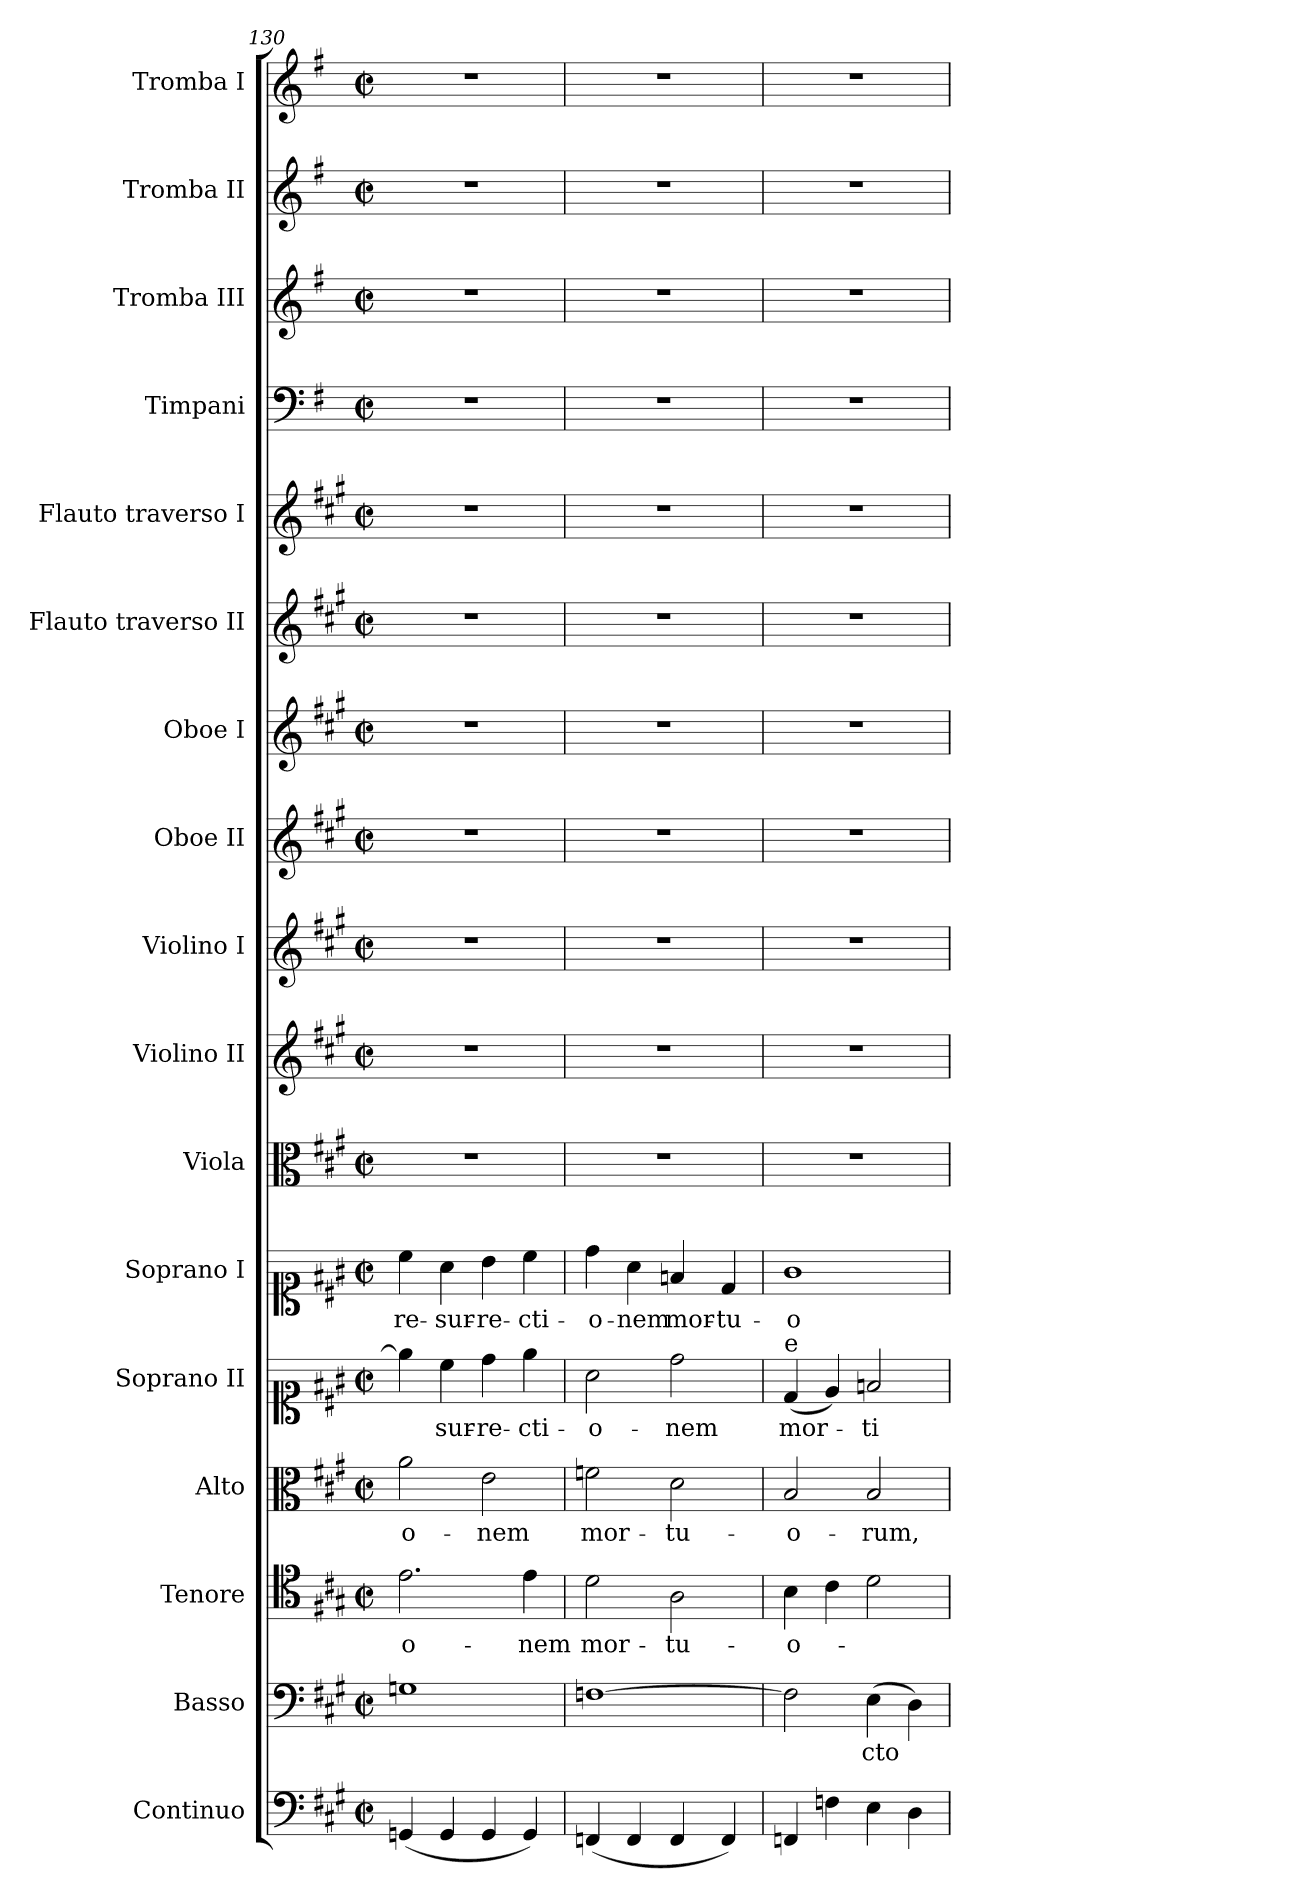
**kern	**kern	**text	**kern	**text	**kern	**text	**kern	**text	**kern	**text	**kern	**kern	**kern	**kern	**kern	**kern	**kern	**kern	**kern	**kern	**kern
*part17	*part16	*part16	*part15	*part15	*part14	*part14	*part13	*part13	*part12	*part12	*part11	*part10	*part9	*part8	*part7	*part6	*part5	*part4	*part3	*part2	*part1
*staff17	*staff16	*staff16	*staff15	*staff15	*staff14	*staff14	*staff13	*staff13	*staff12	*staff12	*staff11	*staff10	*staff9	*staff8	*staff7	*staff6	*staff5	*staff4	*staff3	*staff2	*staff1
*I"Continuo	*I"Basso	*	*I"Tenore	*	*I"Alto	*	*I"Soprano II	*	*I"Soprano I	*	*I"Viola	*I"Violino II	*I"Violino I	*I"Oboe II	*I"Oboe I	*I"Flauto traverso II	*I"Flauto traverso I	*I"Timpani	*I"Tromba III	*I"Tromba II	*I"Tromba I
*I'Cont.	*I'B.	*	*I'T.	*	*I'A.	*	*I'S. II	*	*I'S. I	*	*I'Vla.	*I'Vln. II	*I'Vln. I	*I'Ob. II	*I'Ob. I	*I'Fl. trv. II	*I'Fl. trv. I	*I'Timp.	*I'Tr. III	*I'Tr. II	*I'Tr. I
*clefF4	*clefF4	*	*clefC4	*	*clefC3	*	*clefC1	*	*clefC1	*	*clefC3	*clefG2	*clefG2	*clefG2	*clefG2	*clefG2	*clefG2	*clefF4	*clefG2	*clefG2	*clefG2
*	*	*	*	*	*	*	*	*	*	*	*	*	*	*	*	*	*	*ITrd-1c-2	*ITrd-1c-2	*ITrd-1c-2	*ITrd-1c-2
*k[f#c#g#]	*k[f#c#g#]	*	*k[f#c#g#]	*	*k[f#c#g#]	*	*k[f#c#g#]	*	*k[f#c#g#]	*	*k[f#c#g#]	*k[f#c#g#]	*k[f#c#g#]	*k[f#c#g#]	*k[f#c#g#]	*k[f#c#g#]	*k[f#c#g#]	*k[f#c#g#]	*k[f#c#g#]	*k[f#c#g#]	*k[f#c#g#]
*M2/2	*M2/2	*	*M2/2	*	*M2/2	*	*M2/2	*	*M2/2	*	*M2/2	*M2/2	*M2/2	*M2/2	*M2/2	*M2/2	*M2/2	*M2/2	*M2/2	*M2/2	*M2/2
*met(c|)	*met(c|)	*	*met(c|)	*	*met(c|)	*	*met(c|)	*	*met(c|)	*	*met(c|)	*met(c|)	*met(c|)	*met(c|)	*met(c|)	*met(c|)	*met(c|)	*met(c|)	*met(c|)	*met(c|)	*met(c|)
=130	=130	=130	=130	=130	=130	=130	=130	=130	=130	=130	=130	=130	=130	=130	=130	=130	=130	=130	=130	=130	=130
(4GGn/	1Gn	.	2.e\	-o-	2a\	-o-	4ee\]	.	4cc#\	re-	1r	1r	1r	1r	1r	1r	1r	1r	1r	1r	1r
4GG/	.	.	.	.	.	.	4cc#\	-sur-	4a\	-sur-	.	.	.	.	.	.	.	.	.	.	.
4GG/	.	.	.	.	2e\	-nem	4dd\	-re-	4b\	-re-	.	.	.	.	.	.	.	.	.	.	.
4GG/)	.	.	4e\	-nem	.	.	4ee\	-cti-	4cc#\	-cti-	.	.	.	.	.	.	.	.	.	.	.
=131	=131	=131	=131	=131	=131	=131	=131	=131	=131	=131	=131	=131	=131	=131	=131	=131	=131	=131	=131	=131	=131
(4FFn/	[1Fn	.	2d\	mor-	2fn\	mor-	2a\	-o-	4dd\	-o-	1r	1r	1r	1r	1r	1r	1r	1r	1r	1r	1r
4FF/	.	.	.	.	.	.	.	.	4a\	-nem	.	.	.	.	.	.	.	.	.	.	.
4FF/	.	.	2A\	-tu-	2d\	-tu-	2dd\	-nem	4fn/	mor-	.	.	.	.	.	.	.	.	.	.	.
4FF/)	.	.	.	.	.	.	.	.	4d/	-tu-	.	.	.	.	.	.	.	.	.	.	.
=132	=132	=132	=132	=132	=132	=132	=132	=132	=132	=132	=132	=132	=132	=132	=132	=132	=132	=132	=132	=132	=132
!	!	!	!	!	!	!	!LO:TX:a:t=e	!	!	!	!	!	!	!	!	!	!	!	!	!	!
4FFn/	2F\]	.	4B\	-o-	2B/	-o-	(4d/	mor-	1g#	-o-	1r	1r	1r	1r	1r	1r	1r	1r	1r	1r	1r
4Fn\	.	.	4c#\	.	.	.	4e/)	.	.	.	.	.	.	.	.	.	.	.	.	.	.
4E\	(4E\	-cto	2d\	.	2B/	-rum,	2fn/	-ti-	.	.	.	.	.	.	.	.	.	.	.	.	.
4D\	4D\)	.	.	.	.	.	.	.	.	.	.	.	.	.	.	.	.	.	.	.	.
=	=	=	=	=	=	=	=	=	=	=	=	=	=	=	=	=	=	=	=	=	=
*-	*-	*-	*-	*-	*-	*-	*-	*-	*-	*-	*-	*-	*-	*-	*-	*-	*-	*-	*-	*-	*-
